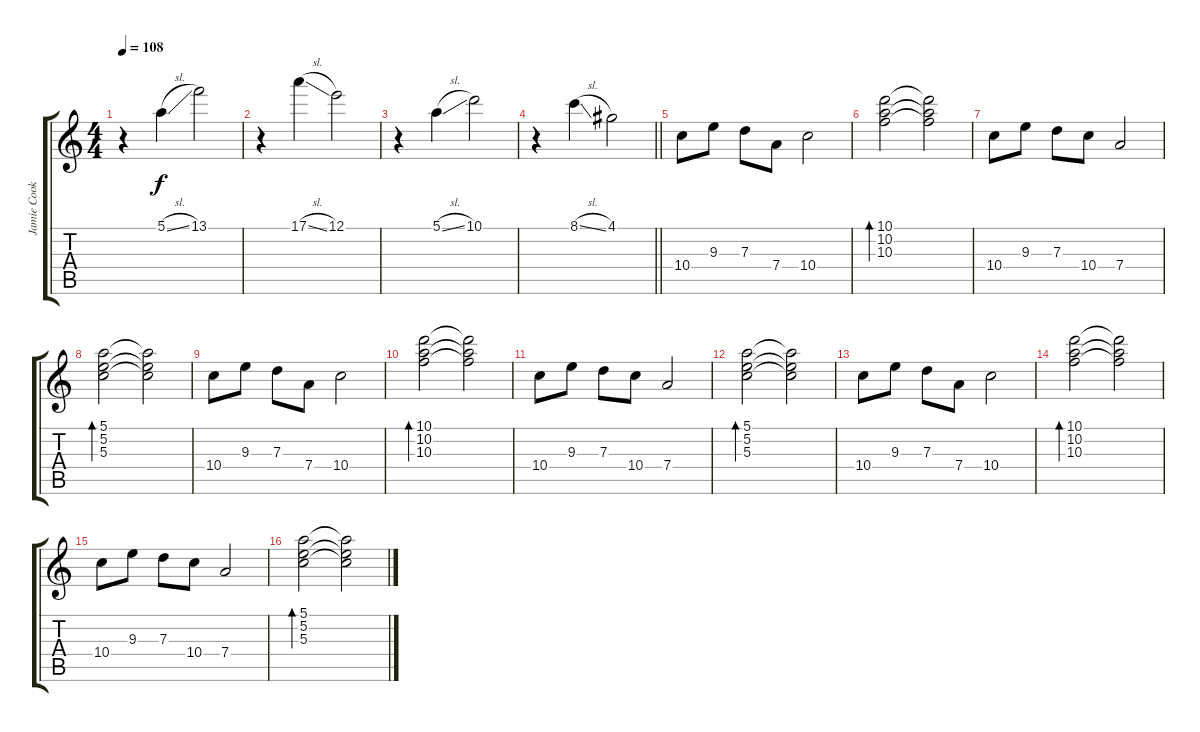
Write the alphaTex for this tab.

\track ("Jamie Cook" "Jamie Cook") {instrument distortionguitar}
\staff {score tabs}
\tuning (E4 B3 G3 D3 A2 E2) {hide}
\ts (4 4)
\tempo 108
\clef g2
\ks c
r.4{dy f} 5.1{sl}.4 13.1.2 |
r.4 17.1{sl}.4 12.1.2 |
r.4 5.1{sl}.4 10.1.2 |
\barLineRight lightlight
r.4 8.1{sl}.4 4.1.2 |
10.4.8 9.3.8 7.3.8 7.4.8 10.4.2 |
(10.1 10.2 10.3).2{bd 480} (10.1{t} 10.2{t} 10.3{t}).2 |
10.4.8 9.3.8 7.3.8 10.4.8 7.4.2 |
(5.1 5.2 5.3).2{bd 480} (5.1{t} 5.2{t} 5.3{t}).2 |
10.4.8 9.3.8 7.3.8 7.4.8 10.4.2 |
(10.1 10.2 10.3).2{bd 480} (10.1{t} 10.2{t} 10.3{t}).2 |
10.4.8 9.3.8 7.3.8 10.4.8 7.4.2 |
(5.1 5.2 5.3).2{bd 480} (5.1{t} 5.2{t} 5.3{t}).2 |
10.4.8 9.3.8 7.3.8 7.4.8 10.4.2 |
(10.1 10.2 10.3).2{bd 480} (10.1{t} 10.2{t} 10.3{t}).2 |
10.4.8 9.3.8 7.3.8 10.4.8 7.4.2 |
(5.1 5.2 5.3).2{bd 480} (5.1{t} 5.2{t} 5.3{t}).2
